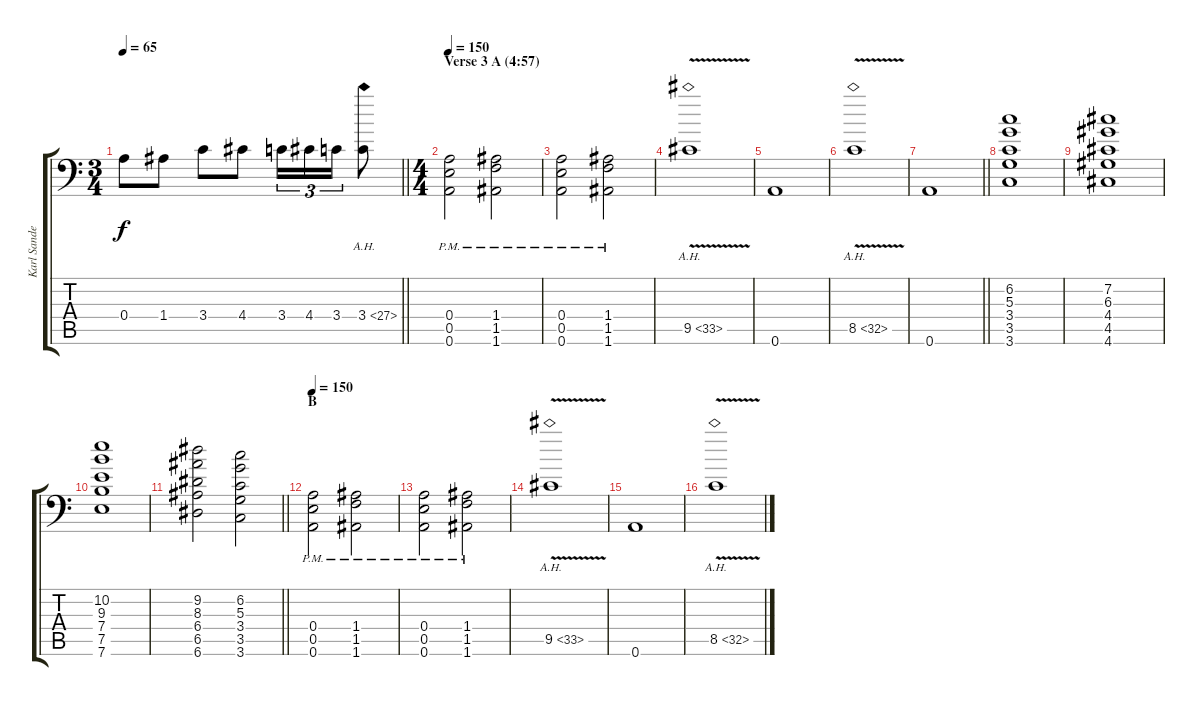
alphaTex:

\track ("Karl Sanders" "Karl Sande") {instrument distortionguitar}
\staff {score tabs}
\tuning (B3 Gb3 D3 A2 E2 A1) {hide}
\ts (3 4)
\tempo 65
\clef f4
\barLineRight lightlight
\ks c
0.4.8{dy f} 1.4.8 3.4.8 4.4.8 3.4.16{tu (3 2)} 4.4.16{tu (3 2)} 3.4.16{tu (3 2)} 3.4{ah 24}.8 |
\ts (4 4)
\section ("" "Verse 3 A (4:57)")
\tempo 140
\tempo 150
(0.4{pm} 0.5{pm} 0.6{pm}).2 (1.4{pm} 1.5{pm} 1.6{pm}).2 |
(0.4{pm} 0.5{pm} 0.6{pm}).2 (1.4{pm} 1.5{pm} 1.6{pm}).2 |
9.5{ah 24 v}.1 |
0.6.1 |
8.5{ah 24 v}.1 |
\barLineRight lightlight
0.6.1 |
(6.2 5.3 3.4 3.5 3.6).1 |
(7.2 6.3 4.4 4.5 4.6).1 |
(10.2 9.3 7.4 7.5 7.6).1 |
\barLineRight lightlight
(9.2 8.3 6.4 6.5 6.6).2 (6.2 5.3 3.4 3.5 3.6).2 |
\section ("" "B")
\tempo 150
(0.4{pm} 0.5{pm} 0.6{pm}).2 (1.4{pm} 1.5{pm} 1.6{pm}).2 |
(0.4{pm} 0.5{pm} 0.6{pm}).2 (1.4{pm} 1.5{pm} 1.6{pm}).2 |
9.5{ah 24 v}.1 |
0.6.1 |
8.5{ah 24 v}.1
